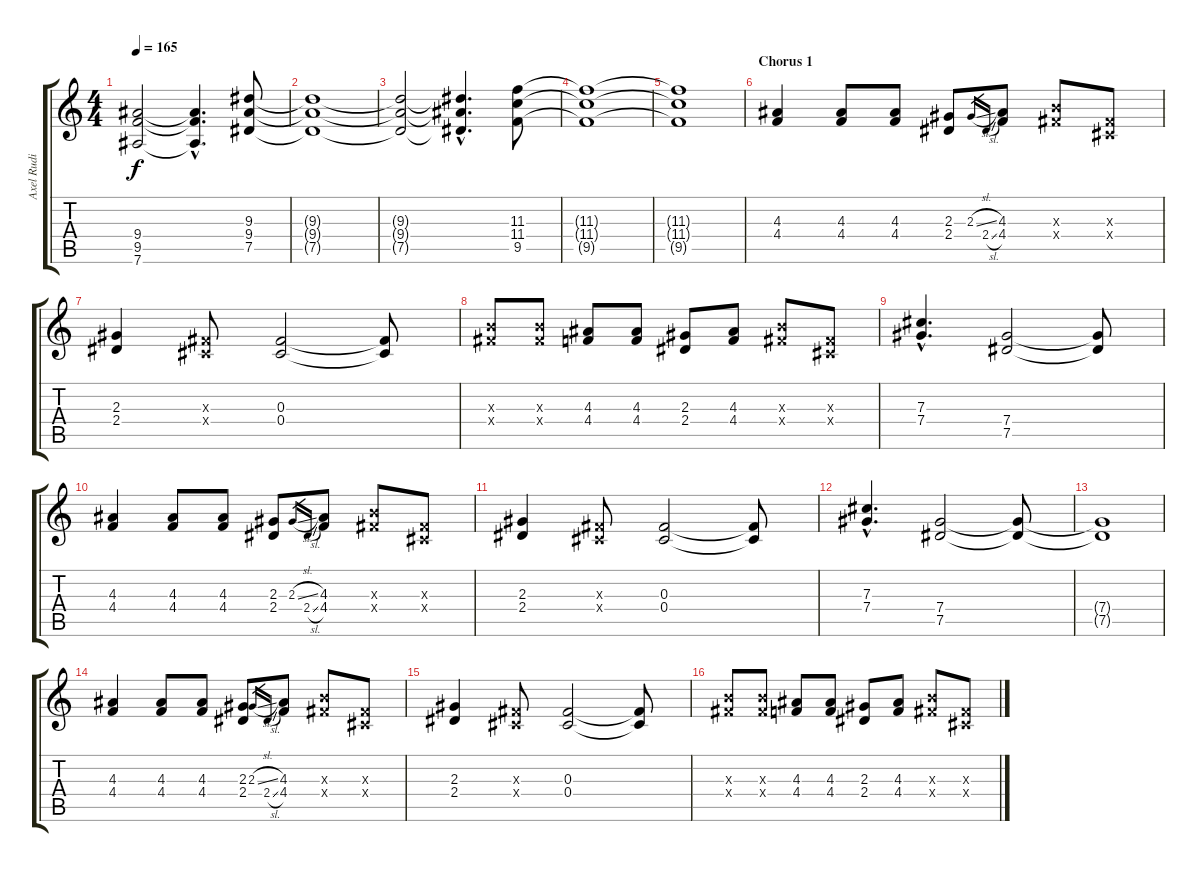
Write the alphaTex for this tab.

\track ("Axel Rudi Pell - Chitarra" "Axel Rudi ") {instrument distortionguitar}
\staff {score tabs}
\tuning (Eb4 Bb3 Gb3 Db3 Ab2 Eb2) {hide}
\ts (4 4)
\tempo 165
\clef g2
\ks c
(9.4{t} 9.5{t} 7.6{t}).2{dy f} (9.4{hac t} 9.5{hac t} 7.6{hac t}).4{d} (9.3 9.4 7.5).8 |
(9.3{t} 9.4{t} 7.5{t}).1 |
(9.3{t} 9.4{t} 7.5{t}).2 (9.3{hac t} 9.4{hac t} 7.5{hac t}).4{d} (11.3 11.4 9.5).8 |
(11.3{t} 11.4{t} 9.5{t}).1 |
(11.3{t} 11.4{t} 9.5{t}).1 |
\section ("" "Chorus 1")
(4.3 4.4).4 (4.3 4.4).8 (4.3 4.4).8 (2.3 2.4).8 2.3{sl}.16{gr} 2.4{sl}.16{gr} (4.3 4.4).8 (5.3{x} 5.4{x}).8 (0.3{x} 0.4{x}).8 |
(2.3 2.4).4 (0.3{x} 0.4{x}).8 (0.3 0.4).2 (0.3{t} 0.4{t}).8 |
(5.3{x} 5.4{x}).8 (5.3{x} 5.4{x}).8 (4.3 4.4).8 (4.3 4.4).8 (2.3 2.4).8 (4.3 4.4).8 (5.3{x} 5.4{x}).8 (0.3{x} 0.4{x}).8 |
(7.3{hac} 7.4{hac}).4{d} (7.4 7.5).2 (7.4{t} 7.5{t}).8 |
(4.3 4.4).4 (4.3 4.4).8 (4.3 4.4).8 (2.3 2.4).8 2.3{sl}.16{gr} 2.4{sl}.16{gr} (4.3 4.4).8 (5.3{x} 5.4{x}).8 (0.3{x} 0.4{x}).8 |
(2.3 2.4).4 (0.3{x} 0.4{x}).8 (0.3 0.4).2 (0.3{t} 0.4{t}).8 |
(7.3{hac} 7.4{hac}).4{d} (7.4 7.5).2 (7.4{t} 7.5{t}).8 |
(7.4{t} 7.5{t}).1 |
(4.3 4.4).4 (4.3 4.4).8 (4.3 4.4).8 (2.3 2.4).8 2.3{sl}.16{gr} 2.4{sl}.16{gr} (4.3 4.4).8 (5.3{x} 5.4{x}).8 (0.3{x} 0.4{x}).8 |
(2.3 2.4).4 (0.3{x} 0.4{x}).8 (0.3 0.4).2 (0.3{t} 0.4{t}).8 |
(5.3{x} 5.4{x}).8 (5.3{x} 5.4{x}).8 (4.3 4.4).8 (4.3 4.4).8 (2.3 2.4).8 (4.3 4.4).8 (5.3{x} 5.4{x}).8 (0.3{x} 0.4{x}).8
